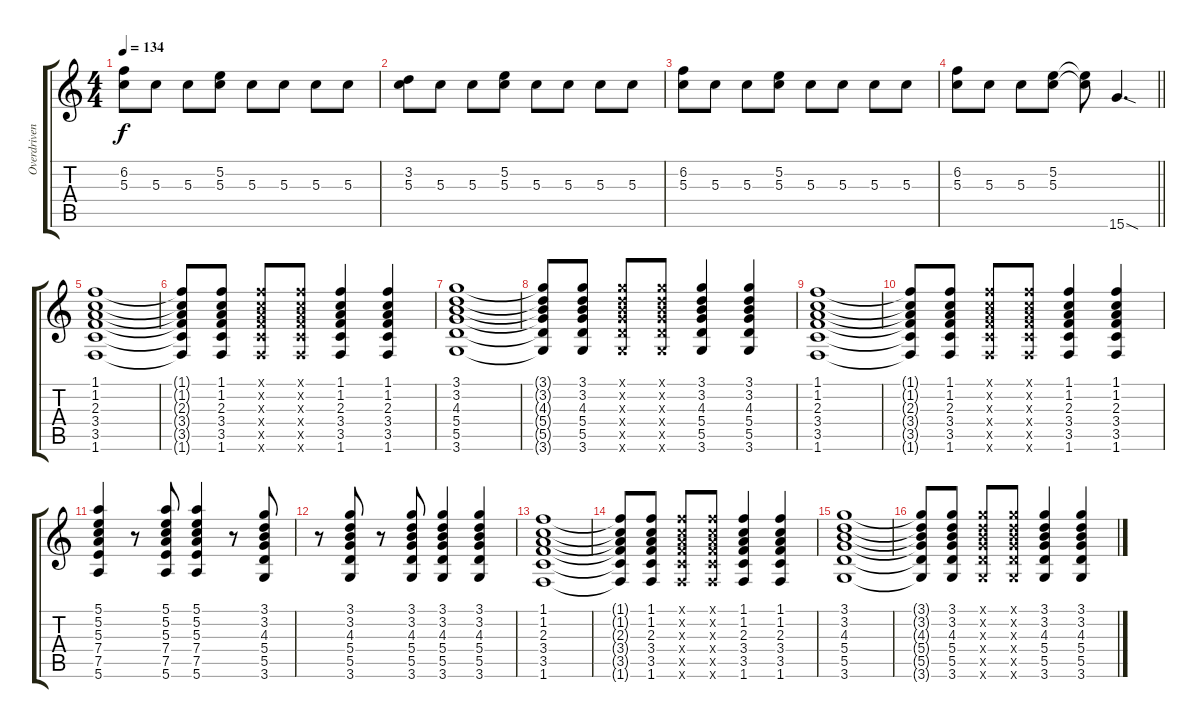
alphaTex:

\track ("Overdriven" "Overdriven") {instrument overdrivenguitar}
\staff {score tabs}
\tuning (E4 B3 G3 D3 A2 E2) {hide}
\ts (4 4)
\tempo 134
\clef g2
\ks c
(6.2 5.3).8{dy f} 5.3.8 5.3.8 (5.2 5.3).8 5.3.8 5.3.8 5.3.8 5.3.8 |
(3.2 5.3).8 5.3.8 5.3.8 (5.2 5.3).8 5.3.8 5.3.8 5.3.8 5.3.8 |
(6.2 5.3).8 5.3.8 5.3.8 (5.2 5.3).8 5.3.8 5.3.8 5.3.8 5.3.8 |
\barLineRight lightlight
(6.2 5.3).8 5.3.8 5.3.8 (5.2 5.3).8 (5.2{t} 5.3{t}).8 15.6{sod}.4{d} |
(1.1 1.2 2.3 3.4 3.5 1.6).1 |
(1.1{t} 1.2{t} 2.3{t} 3.4{t} 3.5{t} 1.6{t}).8 (1.1 1.2 2.3 3.4 3.5 1.6).8 (1.1{x} 1.2{x} 2.3{x} 3.4{x} 3.5{x} 1.6{x}).8 (1.1{x} 1.2{x} 2.3{x} 3.4{x} 3.5{x} 1.6{x}).8 (1.1 1.2 2.3 3.4 3.5 1.6).4 (1.1 1.2 2.3 3.4 3.5 1.6).4 |
(3.1 3.2 4.3 5.4 5.5 3.6).1 |
(3.1{t} 3.2{t} 4.3{t} 5.4{t} 5.5{t} 3.6{t}).8 (3.1 3.2 4.3 5.4 5.5 3.6).8 (3.1{x} 3.2{x} 4.3{x} 5.4{x} 5.5{x} 3.6{x}).8 (3.1{x} 3.2{x} 4.3{x} 5.4{x} 5.5{x} 3.6{x}).8 (3.1 3.2 4.3 5.4 5.5 3.6).4 (3.1 3.2 4.3 5.4 5.5 3.6).4 |
(1.1 1.2 2.3 3.4 3.5 1.6).1 |
(1.1{t} 1.2{t} 2.3{t} 3.4{t} 3.5{t} 1.6{t}).8 (1.1 1.2 2.3 3.4 3.5 1.6).8 (1.1{x} 1.2{x} 2.3{x} 3.4{x} 3.5{x} 1.6{x}).8 (1.1{x} 1.2{x} 2.3{x} 3.4{x} 3.5{x} 1.6{x}).8 (1.1 1.2 2.3 3.4 3.5 1.6).4 (1.1 1.2 2.3 3.4 3.5 1.6).4 |
(5.1 5.2 5.3 7.4 7.5 5.6).4 r.8 (5.1 5.2 5.3 7.4 7.5 5.6).8 (5.1 5.2 5.3 7.4 7.5 5.6).4 r.8 (3.1 3.2 4.3 5.4 5.5 3.6).8 |
r.8 (3.1 3.2 4.3 5.4 5.5 3.6).8 r.8 (3.1 3.2 4.3 5.4 5.5 3.6).8 (3.1 3.2 4.3 5.4 5.5 3.6).4 (3.1 3.2 4.3 5.4 5.5 3.6).4 |
(1.1 1.2 2.3 3.4 3.5 1.6).1 |
(1.1{t} 1.2{t} 2.3{t} 3.4{t} 3.5{t} 1.6{t}).8 (1.1 1.2 2.3 3.4 3.5 1.6).8 (1.1{x} 1.2{x} 2.3{x} 3.4{x} 3.5{x} 1.6{x}).8 (1.1{x} 1.2{x} 2.3{x} 3.4{x} 3.5{x} 1.6{x}).8 (1.1 1.2 2.3 3.4 3.5 1.6).4 (1.1 1.2 2.3 3.4 3.5 1.6).4 |
(3.1 3.2 4.3 5.4 5.5 3.6).1 |
(3.1{t} 3.2{t} 4.3{t} 5.4{t} 5.5{t} 3.6{t}).8 (3.1 3.2 4.3 5.4 5.5 3.6).8 (3.1{x} 3.2{x} 4.3{x} 5.4{x} 5.5{x} 3.6{x}).8 (3.1{x} 3.2{x} 4.3{x} 5.4{x} 5.5{x} 3.6{x}).8 (3.1 3.2 4.3 5.4 5.5 3.6).4 (3.1 3.2 4.3 5.4 5.5 3.6).4
